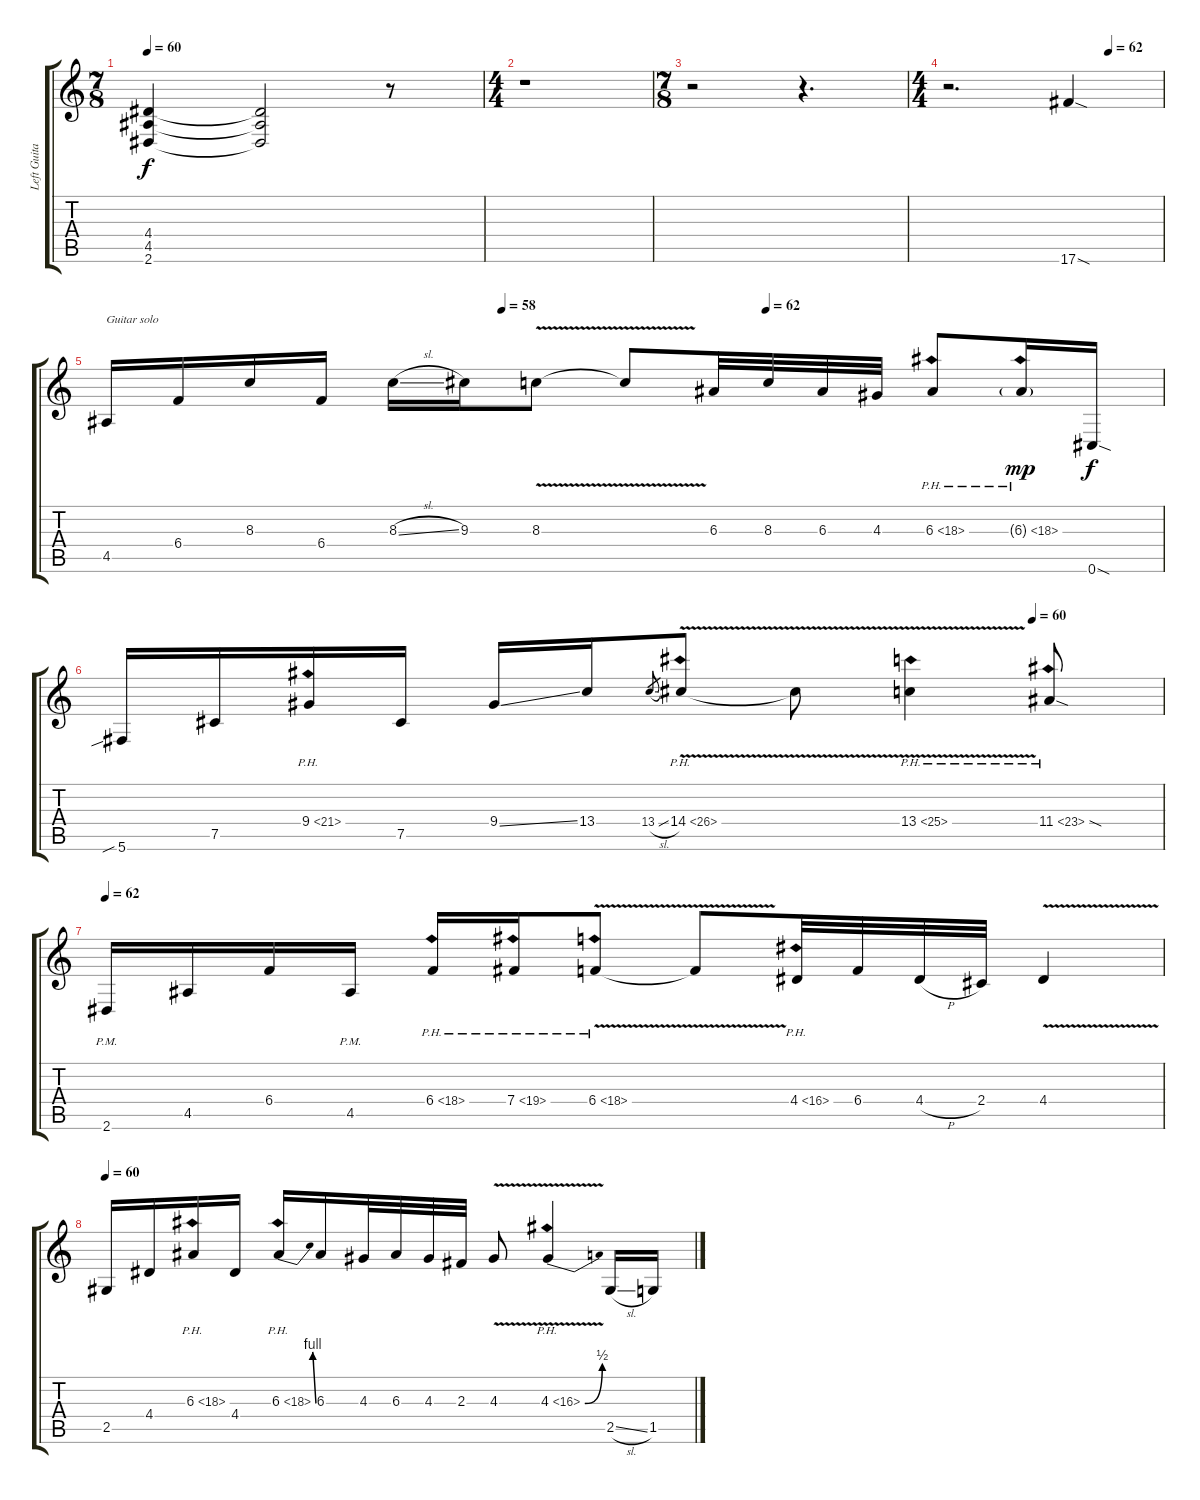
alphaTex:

\track ("Left Guitar" "Left Guita") {instrument distortionguitar}
\staff {score tabs}
\tuning (Db4 Ab3 E3 B2 Gb2 Db2) {hide}
\ts (7 8)
\tempo 60
\clef g2
\ks c
(4.4{t} 4.5{t} 2.6{t}).4{dy f} (4.4{t} 4.5{t} 2.6{t}).2 r.8 |
\ts (4 4)
r.1{volume 15} |
\ts (7 8)
r.2 r.4{d} |
\ts (4 4)
\tempo (62 0.75)
r.2{d} 17.6{sod}.4 |
\tempo (58 0.375)
\tempo (62 0.625)
4.5.16{txt "Guitar solo"} 6.4.16 8.3.16 6.4.16 8.3{sl}.16 9.3.16 8.3{v}.8 8.3{t}.8 6.3.32 8.3.32 6.3.32 4.3.32 6.3{ph 12}.8 6.3{ph 12 g}.16{dy mp} 0.6{sod}.16{dy f} |
\tempo (60 0.875)
5.6{sib}.16 7.5.16 9.4{ph 12}.16 7.5.16 9.4{ss}.16 13.4.16 13.4{sl}.8{gr} 14.4{ph 12 v}.8 14.4{t}.8 13.4{ph 12 v}.4 11.4{ph 12 sod}.8 |
\tempo 62
2.6{pm}.16 4.5.16 6.4.16 4.5{pm}.16 6.4{ph 12}.16 7.4{ph 12}.16 6.4{ph 12 v}.8 6.4{t}.8 4.4{ph 12}.32 6.4.32 4.4{h}.32 2.4.32 4.4{v}.4 |
\tempo 60
2.5.16 4.4.16 6.3{ph 12}.16 4.4.16 6.3{be (bend 0 0 60 4) ph 12}.16 6.3.16 4.3.32 6.3.32 4.3.32 2.3.32 4.3{v}.8 4.3{be (bend 0 0 60 2) ph 12 v}.4 2.5{sl}.16 1.5.16
